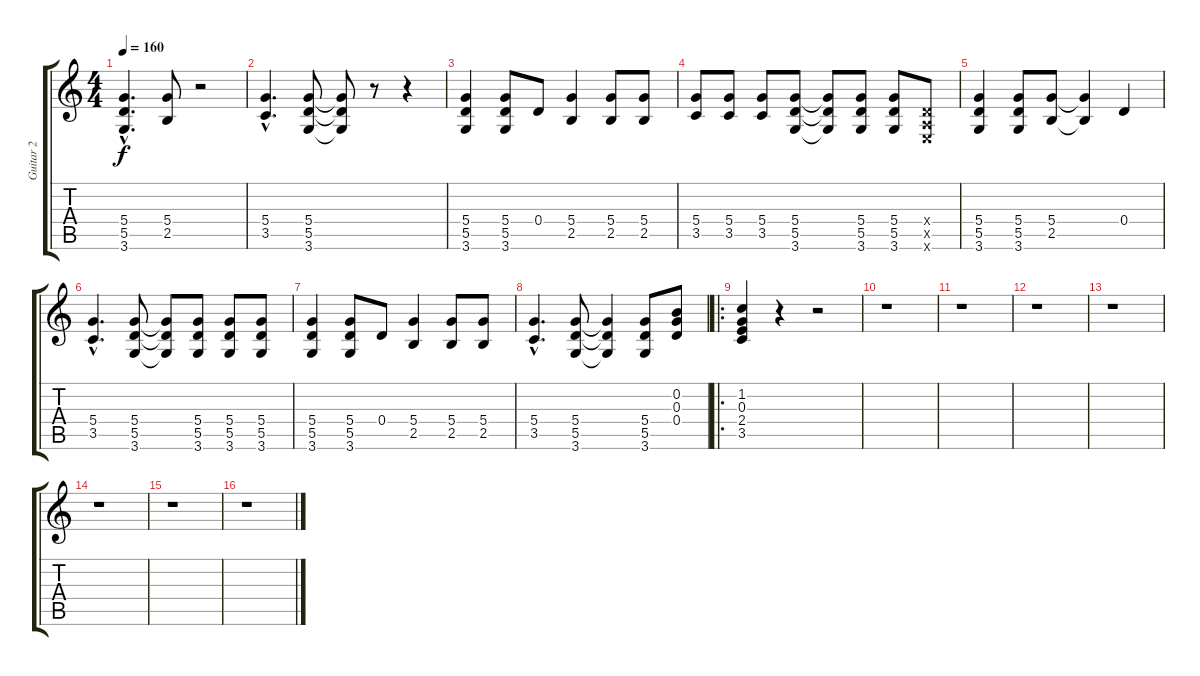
\track ("Guitar 2" "Guitar 2") {instrument overdrivenguitar}
\staff {score tabs}
\tuning (E4 B3 G3 D3 A2 E2) {hide}
\ts (4 4)
\tempo 160
\clef g2
\ks c
(5.4{hac} 5.5{hac} 3.6{hac}).4{d dy f instrument overdrivenguitar} (5.4 2.5).8 r.2 |
(5.4{hac} 3.5{hac}).4{d} (5.4 5.5 3.6).8 (5.4{t} 5.5{t} 3.6{t}).8 r.8 r.4 |
(5.4 5.5 3.6).4 (5.4 5.5 3.6).8 0.4.8 (5.4 2.5).4 (5.4 2.5).8 (5.4 2.5).8 |
(5.4 3.5).8 (5.4 3.5).8 (5.4 3.5).8 (5.4 5.5 3.6).8 (5.4{t} 5.5{t} 3.6{t}).8 (5.4 5.5 3.6).8 (5.4 5.5 3.6).8 (0.4{x} 0.5{x} 0.6{x}).8 |
(5.4 5.5 3.6).4 (5.4 5.5 3.6).8 (5.4 2.5).8 (5.4{t} 2.5{t}).4 0.4.4 |
(5.4{hac} 3.5{hac}).4{d} (5.4 5.5 3.6).8 (5.4{t} 5.5{t} 3.6{t}).8 (5.4 5.5 3.6).8 (5.4 5.5 3.6).8 (5.4 5.5 3.6).8 |
(5.4 5.5 3.6).4 (5.4 5.5 3.6).8 0.4.8 (5.4 2.5).4 (5.4 2.5).8 (5.4 2.5).8 |
(5.4{hac} 3.5{hac}).4{d} (5.4 5.5 3.6).8 (5.4{t} 5.5{t} 3.6{t}).4 (5.4 5.5 3.6).8 (0.2 0.3 0.4).8 |
\ro
(1.2 0.3 2.4 3.5).4 r.4 r.2 |
r.1 |
r.1 |
r.1 |
r.1 |
r.1 |
r.1 |
r.1
